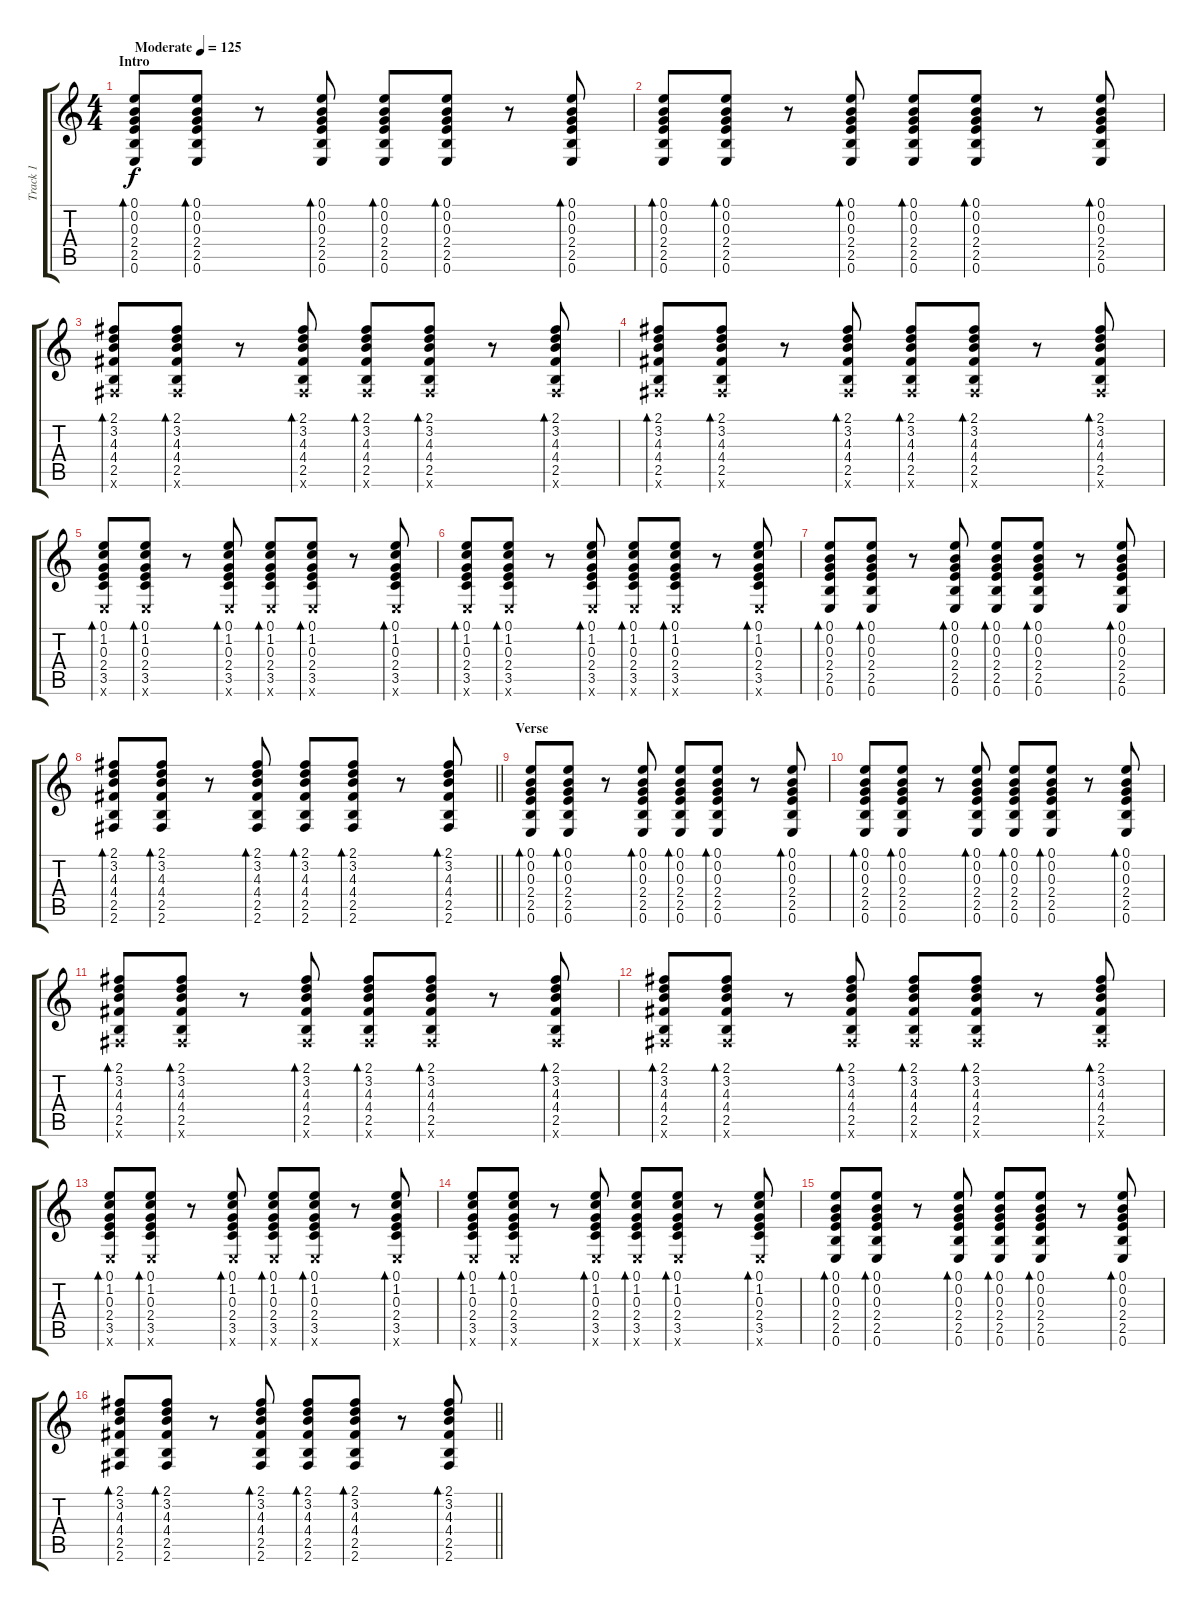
\track ("Track 1" "Track 1") {instrument acousticguitarnylon}
\staff {score tabs}
\tuning (E4 B3 G3 D3 A2 E2) {hide}
\ts (4 4)
\section ("" "Intro")
\tempo (125 "Moderate")
\clef g2
\ks c
(0.1 0.2 0.3 2.4 2.5 0.6).8{bd 60 dy f instrument acousticguitarnylon} (0.1 0.2 0.3 2.4 2.5 0.6).8{bd 60} r.8 (0.1 0.2 0.3 2.4 2.5 0.6).8{bd 60} (0.1 0.2 0.3 2.4 2.5 0.6).8{bd 60} (0.1 0.2 0.3 2.4 2.5 0.6).8{bd 60} r.8 (0.1 0.2 0.3 2.4 2.5 0.6).8{bd 60} |
(0.1 0.2 0.3 2.4 2.5 0.6).8{bd 60} (0.1 0.2 0.3 2.4 2.5 0.6).8{bd 60} r.8 (0.1 0.2 0.3 2.4 2.5 0.6).8{bd 60} (0.1 0.2 0.3 2.4 2.5 0.6).8{bd 60} (0.1 0.2 0.3 2.4 2.5 0.6).8{bd 60} r.8 (0.1 0.2 0.3 2.4 2.5 0.6).8{bd 60} |
(2.1 3.2 4.3 4.4 2.5 2.6{x}).8{bd 60} (2.1 3.2 4.3 4.4 2.5 2.6{x}).8{bd 60} r.8 (2.1 3.2 4.3 4.4 2.5 2.6{x}).8{bd 60} (2.1 3.2 4.3 4.4 2.5 2.6{x}).8{bd 60} (2.1 3.2 4.3 4.4 2.5 2.6{x}).8{bd 60} r.8 (2.1 3.2 4.3 4.4 2.5 2.6{x}).8{bd 60} |
(2.1 3.2 4.3 4.4 2.5 2.6{x}).8{bd 60} (2.1 3.2 4.3 4.4 2.5 2.6{x}).8{bd 60} r.8 (2.1 3.2 4.3 4.4 2.5 2.6{x}).8{bd 60} (2.1 3.2 4.3 4.4 2.5 2.6{x}).8{bd 60} (2.1 3.2 4.3 4.4 2.5 2.6{x}).8{bd 60} r.8 (2.1 3.2 4.3 4.4 2.5 2.6{x}).8{bd 60} |
(0.1 1.2 0.3 2.4 3.5 0.6{x}).8{bd 60} (0.1 1.2 0.3 2.4 3.5 0.6{x}).8{bd 60} r.8 (0.1 1.2 0.3 2.4 3.5 0.6{x}).8{bd 60} (0.1 1.2 0.3 2.4 3.5 0.6{x}).8{bd 60} (0.1 1.2 0.3 2.4 3.5 0.6{x}).8{bd 60} r.8 (0.1 1.2 0.3 2.4 3.5 0.6{x}).8{bd 60} |
(0.1 1.2 0.3 2.4 3.5 0.6{x}).8{bd 60} (0.1 1.2 0.3 2.4 3.5 0.6{x}).8{bd 60} r.8 (0.1 1.2 0.3 2.4 3.5 0.6{x}).8{bd 60} (0.1 1.2 0.3 2.4 3.5 0.6{x}).8{bd 60} (0.1 1.2 0.3 2.4 3.5 0.6{x}).8{bd 60} r.8 (0.1 1.2 0.3 2.4 3.5 0.6{x}).8{bd 60} |
(0.1 0.2 0.3 2.4 2.5 0.6).8{bd 60} (0.1 0.2 0.3 2.4 2.5 0.6).8{bd 60} r.8 (0.1 0.2 0.3 2.4 2.5 0.6).8{bd 60} (0.1 0.2 0.3 2.4 2.5 0.6).8{bd 60} (0.1 0.2 0.3 2.4 2.5 0.6).8{bd 60} r.8 (0.1 0.2 0.3 2.4 2.5 0.6).8{bd 60} |
\barLineRight lightlight
(2.1 3.2 4.3 4.4 2.5 2.6).8{bd 60} (2.1 3.2 4.3 4.4 2.5 2.6).8{bd 60} r.8 (2.1 3.2 4.3 4.4 2.5 2.6).8{bd 60} (2.1 3.2 4.3 4.4 2.5 2.6).8{bd 60} (2.1 3.2 4.3 4.4 2.5 2.6).8{bd 60} r.8 (2.1 3.2 4.3 4.4 2.5 2.6).8{bd 60} |
\section ("" "Verse")
(0.1 0.2 0.3 2.4 2.5 0.6).8{bd 60} (0.1 0.2 0.3 2.4 2.5 0.6).8{bd 60} r.8 (0.1 0.2 0.3 2.4 2.5 0.6).8{bd 60} (0.1 0.2 0.3 2.4 2.5 0.6).8{bd 60} (0.1 0.2 0.3 2.4 2.5 0.6).8{bd 60} r.8 (0.1 0.2 0.3 2.4 2.5 0.6).8{bd 60} |
(0.1 0.2 0.3 2.4 2.5 0.6).8{bd 60} (0.1 0.2 0.3 2.4 2.5 0.6).8{bd 60} r.8 (0.1 0.2 0.3 2.4 2.5 0.6).8{bd 60} (0.1 0.2 0.3 2.4 2.5 0.6).8{bd 60} (0.1 0.2 0.3 2.4 2.5 0.6).8{bd 60} r.8 (0.1 0.2 0.3 2.4 2.5 0.6).8{bd 60} |
(2.1 3.2 4.3 4.4 2.5 2.6{x}).8{bd 60} (2.1 3.2 4.3 4.4 2.5 2.6{x}).8{bd 60} r.8 (2.1 3.2 4.3 4.4 2.5 2.6{x}).8{bd 60} (2.1 3.2 4.3 4.4 2.5 2.6{x}).8{bd 60} (2.1 3.2 4.3 4.4 2.5 2.6{x}).8{bd 60} r.8 (2.1 3.2 4.3 4.4 2.5 2.6{x}).8{bd 60} |
(2.1 3.2 4.3 4.4 2.5 2.6{x}).8{bd 60} (2.1 3.2 4.3 4.4 2.5 2.6{x}).8{bd 60} r.8 (2.1 3.2 4.3 4.4 2.5 2.6{x}).8{bd 60} (2.1 3.2 4.3 4.4 2.5 2.6{x}).8{bd 60} (2.1 3.2 4.3 4.4 2.5 2.6{x}).8{bd 60} r.8 (2.1 3.2 4.3 4.4 2.5 2.6{x}).8{bd 60} |
(0.1 1.2 0.3 2.4 3.5 0.6{x}).8{bd 60} (0.1 1.2 0.3 2.4 3.5 0.6{x}).8{bd 60} r.8 (0.1 1.2 0.3 2.4 3.5 0.6{x}).8{bd 60} (0.1 1.2 0.3 2.4 3.5 0.6{x}).8{bd 60} (0.1 1.2 0.3 2.4 3.5 0.6{x}).8{bd 60} r.8 (0.1 1.2 0.3 2.4 3.5 0.6{x}).8{bd 60} |
(0.1 1.2 0.3 2.4 3.5 0.6{x}).8{bd 60} (0.1 1.2 0.3 2.4 3.5 0.6{x}).8{bd 60} r.8 (0.1 1.2 0.3 2.4 3.5 0.6{x}).8{bd 60} (0.1 1.2 0.3 2.4 3.5 0.6{x}).8{bd 60} (0.1 1.2 0.3 2.4 3.5 0.6{x}).8{bd 60} r.8 (0.1 1.2 0.3 2.4 3.5 0.6{x}).8{bd 60} |
(0.1 0.2 0.3 2.4 2.5 0.6).8{bd 60} (0.1 0.2 0.3 2.4 2.5 0.6).8{bd 60} r.8 (0.1 0.2 0.3 2.4 2.5 0.6).8{bd 60} (0.1 0.2 0.3 2.4 2.5 0.6).8{bd 60} (0.1 0.2 0.3 2.4 2.5 0.6).8{bd 60} r.8 (0.1 0.2 0.3 2.4 2.5 0.6).8{bd 60} |
\barLineRight lightlight
(2.1 3.2 4.3 4.4 2.5 2.6).8{bd 60} (2.1 3.2 4.3 4.4 2.5 2.6).8{bd 60} r.8 (2.1 3.2 4.3 4.4 2.5 2.6).8{bd 60} (2.1 3.2 4.3 4.4 2.5 2.6).8{bd 60} (2.1 3.2 4.3 4.4 2.5 2.6).8{bd 60} r.8 (2.1 3.2 4.3 4.4 2.5 2.6).8{bd 60}
